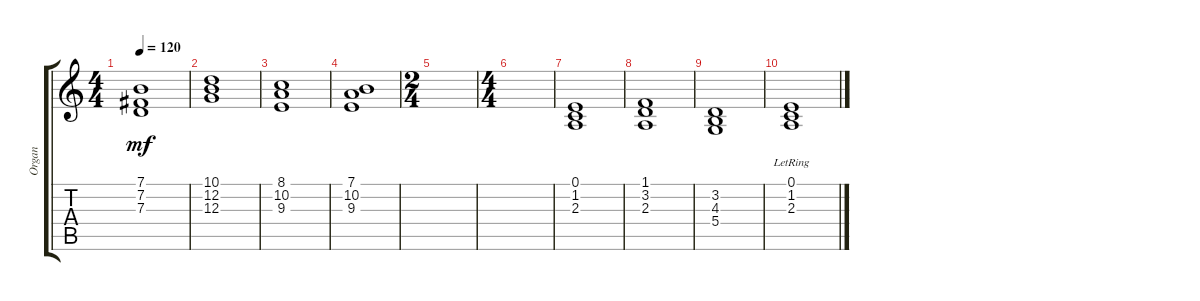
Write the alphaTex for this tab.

\track ("Organ" "Organ") {instrument reedorgan}
\staff {score tabs}
\tuning (E4 B3 G3 D3 A2 E2) {hide}
\ts (4 4)
\tempo 120
\clef g2
\ks c
(7.1 7.2 7.3).1{dy mf} |
(10.1 12.2 12.3).1 |
(8.1 10.2 9.3).1 |
(7.1 10.2 9.3).1 |
\ts (2 4)
|
\ts (4 4)
|
(0.1 1.2 2.3).1 |
(1.1 3.2 2.3).1 |
(3.2 4.3 5.4).1 |
(0.1 1.2 2.3{lr}).1
